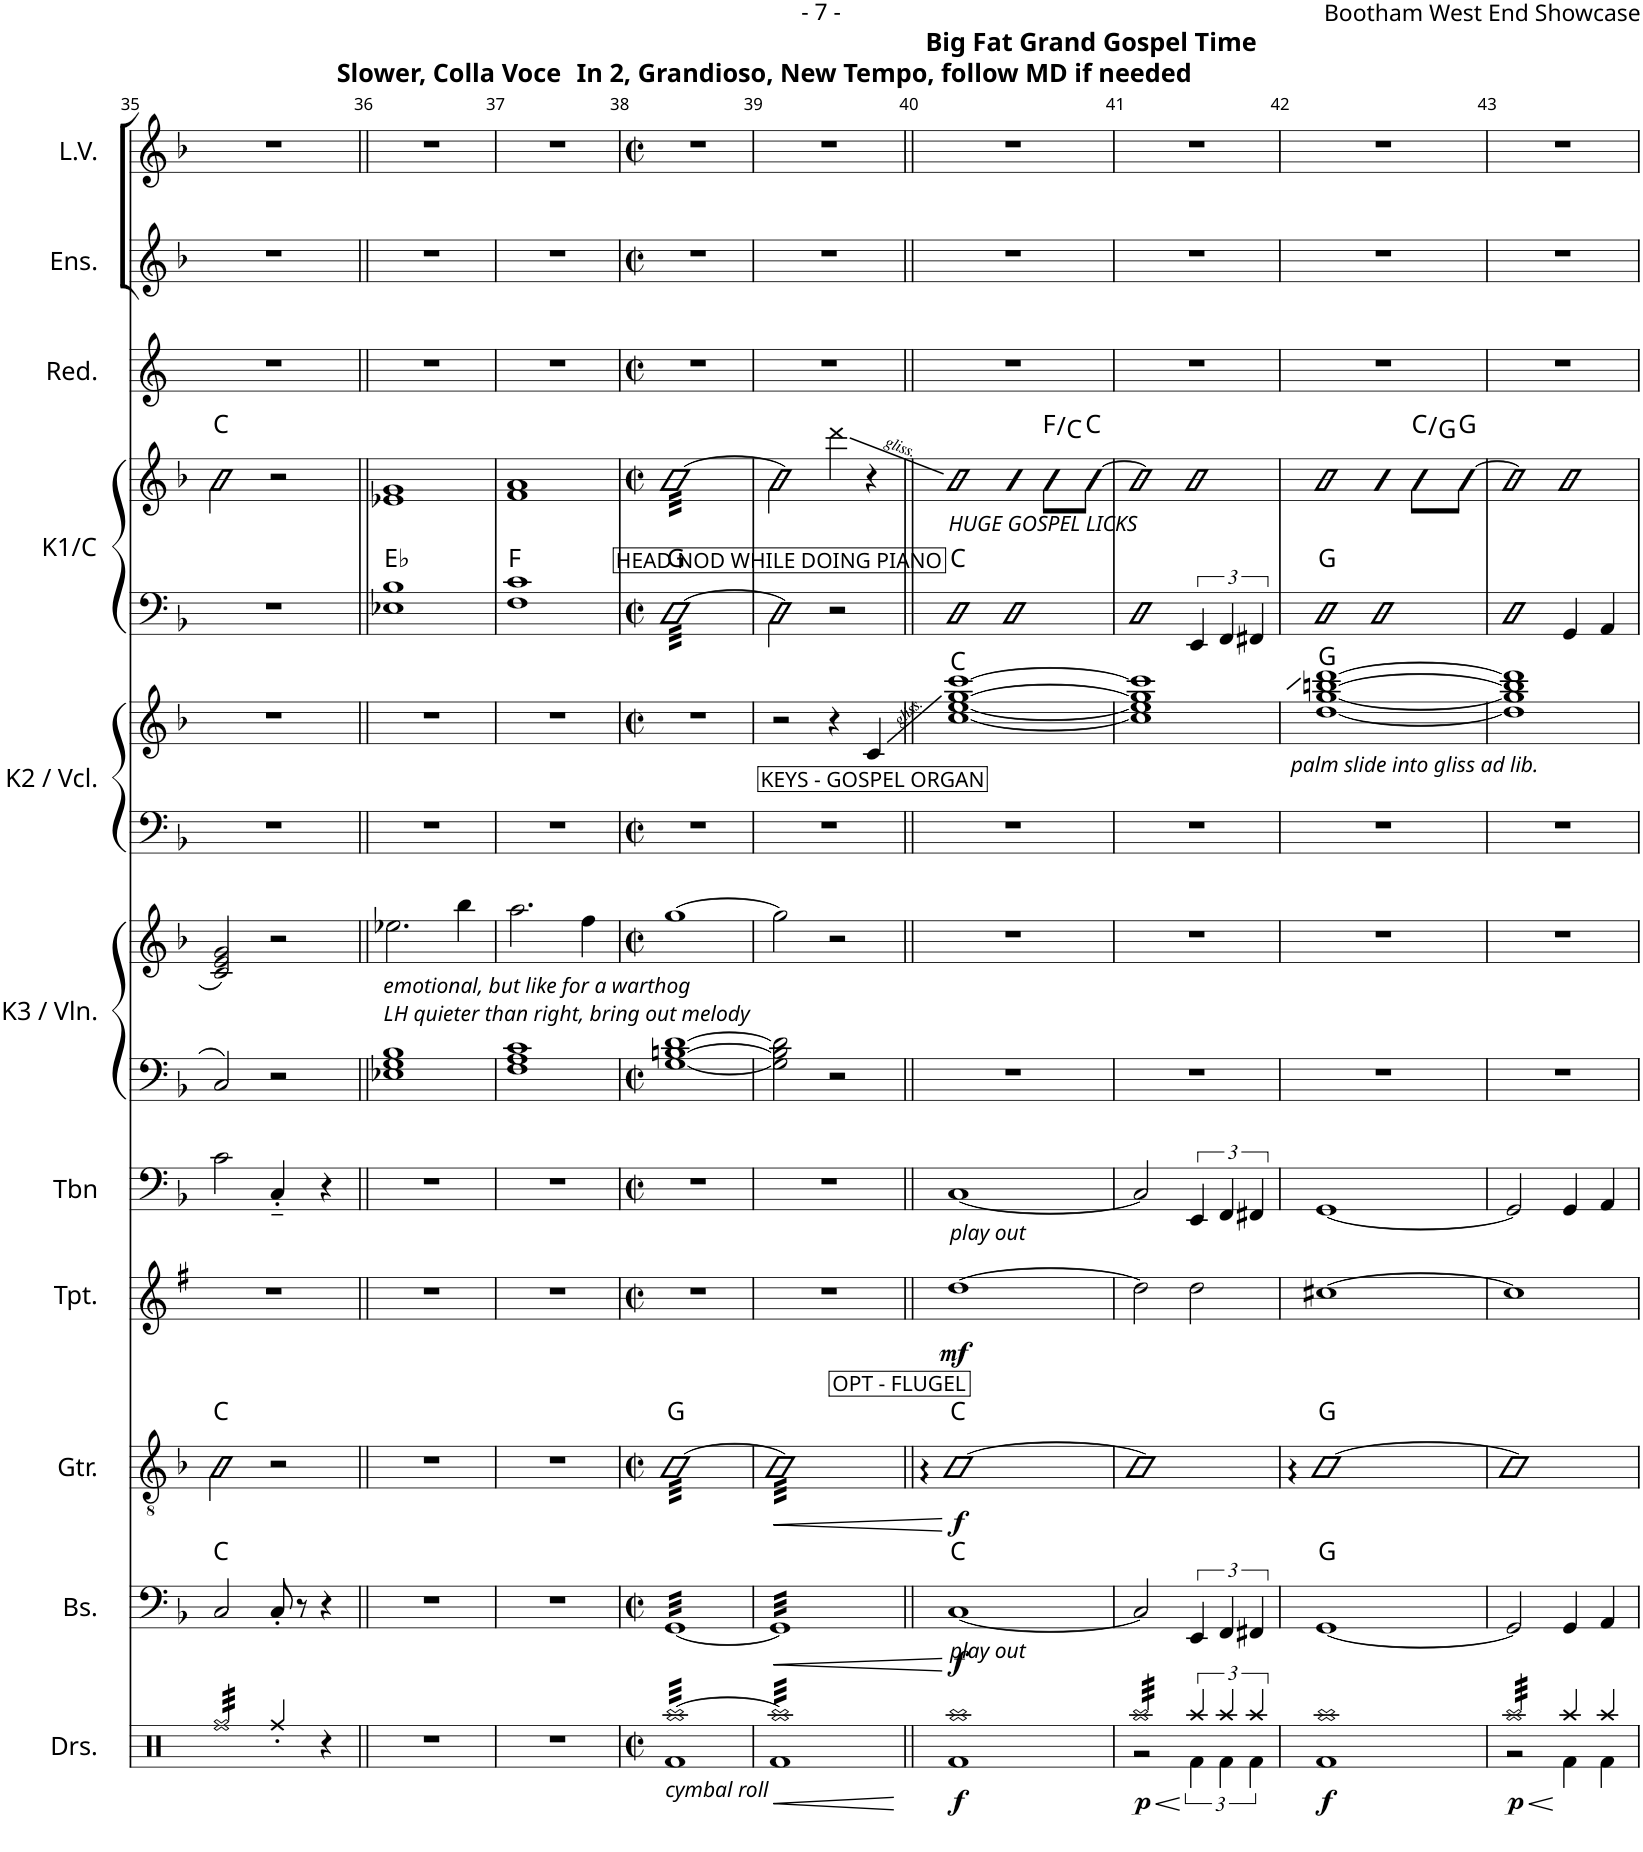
**kern	**dynam	**kern	**dynam	**harte	**kern	**dynam	**harte	**kern	**dynam	**kern	**kern	**kern	**kern	**kern	**harte	**kern	**kern	**harte	**kern	**kern	**kern
*part11	*part11	*part10	*part10	*part10	*part9	*part9	*part9	*part8	*part8	*part7	*part6	*part6	*part5	*part5	*part5	*part4	*part4	*part4	*part3	*part2	*part1
*staff14	*staff14	*staff13	*staff13	*	*staff12	*staff12	*	*staff11	*staff11	*staff10	*staff9	*staff8	*staff7	*staff6	*	*staff5	*staff4	*	*staff3	*staff2	*staff1
*I"Drums	*	*I"Bass	*	*	*I"Guitar	*	*	*I"Trumpet	*	*I"Trombone	*I"Keyboard 3 / Violin	*	*I"Keyboard 2 / Cello	*	*	*I"Keys 1 / Cond.	*	*	*I"Reduction	*I"Ensemble	*I"Lead Vocal
*I'Drs.	*	*I'Bs.	*	*	*I'Gtr.	*	*	*I'Tpt.	*	*I'Tbn	*I'K3 / Vln.	*	*	*	*	*I'K1/C	*	*	*I'Red.	*I'Ens.	*I'L.V.
!!LO:PB:g=z
*clefX	*	*clefF4	*	*	*clefGv2	*	*	*clefG2	*	*clefF4	*clefF4	*clefG2	*clefF4	*clefG2	*	*clefF4	*clefG2	*	*clefG2	*clefG2	*clefG2
*	*	*ITrd7c12	*	*	*	*	*	*ITrd1c2	*	*	*	*	*	*	*	*	*	*	*	*	*
*k[]	*	*k[b-]	*	*	*k[b-]	*	*	*k[f#]	*	*k[b-]	*k[b-]	*k[b-]	*k[b-]	*k[b-]	*	*k[b-]	*k[b-]	*	*k[]	*k[b-]	*k[b-]
*M4/4	*	*M4/4	*	*	*M4/4	*	*	*M4/4	*	*M4/4	*M4/4	*M4/4	*M4/4	*M4/4	*	*M4/4	*M4/4	*	*M4/4	*M4/4	*M4/4
=35	=35	=35	=35	=35	=35	=35	=35	=35	=35	=35	=35	=35	=35	=35	=35	=35	=35	=35	=35	=35	=35
*tremolo	*	*	*	*	*	*	*	*	*	*	*	*	*	*	*	*	*	*	*	*	*
32Rff/LLL	.	2C/	.	C:maj	2B-\	.	C:maj	1r	.	2c\	2C/	2c/ 2e/ 2g/	1r	1r	.	1r	2b-\	C:maj	1r	1r	1r
32Rff/	.	.	.	.	.	.	.	.	.	.	.	.	.	.	.	.	.	.	.	.	.
32Rff/	.	.	.	.	.	.	.	.	.	.	.	.	.	.	.	.	.	.	.	.	.
32Rff/	.	.	.	.	.	.	.	.	.	.	.	.	.	.	.	.	.	.	.	.	.
32Rff/	.	.	.	.	.	.	.	.	.	.	.	.	.	.	.	.	.	.	.	.	.
32Rff/	.	.	.	.	.	.	.	.	.	.	.	.	.	.	.	.	.	.	.	.	.
32Rff/	.	.	.	.	.	.	.	.	.	.	.	.	.	.	.	.	.	.	.	.	.
32Rff/	.	.	.	.	.	.	.	.	.	.	.	.	.	.	.	.	.	.	.	.	.
32Rff/	.	.	.	.	.	.	.	.	.	.	.	.	.	.	.	.	.	.	.	.	.
32Rff/	.	.	.	.	.	.	.	.	.	.	.	.	.	.	.	.	.	.	.	.	.
32Rff/	.	.	.	.	.	.	.	.	.	.	.	.	.	.	.	.	.	.	.	.	.
32Rff/	.	.	.	.	.	.	.	.	.	.	.	.	.	.	.	.	.	.	.	.	.
32Rff/	.	.	.	.	.	.	.	.	.	.	.	.	.	.	.	.	.	.	.	.	.
32Rff/	.	.	.	.	.	.	.	.	.	.	.	.	.	.	.	.	.	.	.	.	.
32Rff/	.	.	.	.	.	.	.	.	.	.	.	.	.	.	.	.	.	.	.	.	.
32Rff/JJJ	.	.	.	.	.	.	.	.	.	.	.	.	.	.	.	.	.	.	.	.	.
*Xtremolo	*	*	*	*	*	*	*	*	*	*	*	*	*	*	*	*	*	*	*	*	*
4Rff'/	.	8C'/	.	.	2r	.	.	.	.	4C'~/	2r	2r	.	.	.	.	2r	.	.	.	.
.	.	8r	.	.	.	.	.	.	.	.	.	.	.	.	.	.	.	.	.	.	.
4r	.	4r	.	.	.	.	.	.	.	4r	.	.	.	.	.	.	.	.	.	.	.
=36||	=36||	=36||	=36||	=36||	=36||	=36||	=36||	=36||	=36||	=36||	=36||	=36||	=36||	=36||	=36||	=36||	=36||	=36||	=36||	=36||	=36||
!	!	!	!	!	!	!	!	!	!	!	!	!	!	!	!	!	!	!	!	!	!LO:TX:a:B:t=Slower, Colla Voce
!	!	!	!	!	!	!	!	!	!	!	!	!LO:TX:b:i:t=emotional, but like for a warthog	!	!	!	!	!	!	!	!	!
!	!	!	!	!	!	!	!	!	!	!	!	!LO:TX:b:t=LH quieter than right, bring out melody	!	!	!	!	!	!	!	!	!
1r	.	1r	.	.	1r	.	.	1r	.	1r	1E-X 1G 1B-	2.ee-X\	1r	1r	.	1E-X 1B-	1e-X 1g	Eb:maj	1r	1r	1r
.	.	.	.	.	.	.	.	.	.	.	.	4bb-\	.	.	.	.	.	.	.	.	.
=37	=37	=37	=37	=37	=37	=37	=37	=37	=37	=37	=37	=37	=37	=37	=37	=37	=37	=37	=37	=37	=37
1r	.	1r	.	.	1r	.	.	1r	.	1r	1F 1A 1c	2.aa\	1r	1r	.	1F 1c	1f 1a	F:maj	1r	1r	1r
.	.	.	.	.	.	.	.	.	.	.	.	4ff\	.	.	.	.	.	.	.	.	.
=38	=38	=38	=38	=38	=38	=38	=38	=38	=38	=38	=38	=38	=38	=38	=38	=38	=38	=38	=38	=38	=38
*M2/2	*	*M2/2	*	*	*M2/2	*	*	*M2/2	*	*M2/2	*M2/2	*M2/2	*M2/2	*M2/2	*	*M2/2	*M2/2	*	*M2/2	*M2/2	*M2/2
*met(c|)	*	*met(c|)	*	*	*met(c|)	*	*	*met(c|)	*	*met(c|)	*met(c|)	*met(c|)	*met(c|)	*met(c|)	*	*met(c|)	*met(c|)	*	*met(c|)	*met(c|)	*met(c|)
*^	*	*	*	*	*	*	*	*	*	*	*	*	*	*	*	*	*	*	*	*	*
!	!	!	!	!	!	!	!	!	!	!	!	!	!	!	!	!	!	!	!	!	!	!LO:TX:a:B:t=In 2, Grandioso, New Tempo, follow MD if needed
!	!	!	!	!	!	!	!	!	!	!	!	!	!	!	!	!	!LO:TX:a:t=HEAD NOD WHILE DOING PIANO	!	!	!	!	!
!LO:TX:b:i:t=cymbal roll	!	!	!	!	!	!	!	!	!	!	!	!	!	!	!	!	!	!	!	!	!	!
*tremolo	*	*	*	*	*	*	*	*	*	*	*	*	*	*	*	*	*	*	*	*	*	*
*	*	*	*tremolo	*	*	*	*	*	*	*	*	*	*	*	*	*	*	*	*	*	*	*
*	*	*	*	*	*	*tremolo	*	*	*	*	*	*	*	*	*	*	*	*	*	*	*	*
*	*	*	*	*	*	*	*	*	*	*	*	*	*	*	*	*	*tremolo	*	*	*	*	*
*	*	*	*	*	*	*	*	*	*	*	*	*	*	*	*	*	*	*tremolo	*	*	*	*
[32RaaLLL	1Rf	.	[32GGLLL	.	.	[32B-LLL	.	G:maj	1r	.	1r	[1G [1Bn [1d	[1gg	1r	1r	.	[32DLLL	[32b-LLL	G:maj	1r	1r	1r
32Raa	.	.	32GG	.	.	32B-	.	.	.	.	.	.	.	.	.	.	32D	32b-	.	.	.	.
32Raa	.	.	32GG	.	.	32B-	.	.	.	.	.	.	.	.	.	.	32D	32b-	.	.	.	.
32Raa	.	.	32GG	.	.	32B-	.	.	.	.	.	.	.	.	.	.	32D	32b-	.	.	.	.
32Raa	.	.	32GG	.	.	32B-	.	.	.	.	.	.	.	.	.	.	32D	32b-	.	.	.	.
32Raa	.	.	32GG	.	.	32B-	.	.	.	.	.	.	.	.	.	.	32D	32b-	.	.	.	.
32Raa	.	.	32GG	.	.	32B-	.	.	.	.	.	.	.	.	.	.	32D	32b-	.	.	.	.
32Raa	.	.	32GG	.	.	32B-	.	.	.	.	.	.	.	.	.	.	32D	32b-	.	.	.	.
32Raa	.	.	32GG	.	.	32B-	.	.	.	.	.	.	.	.	.	.	32D	32b-	.	.	.	.
32Raa	.	.	32GG	.	.	32B-	.	.	.	.	.	.	.	.	.	.	32D	32b-	.	.	.	.
32Raa	.	.	32GG	.	.	32B-	.	.	.	.	.	.	.	.	.	.	32D	32b-	.	.	.	.
32Raa	.	.	32GG	.	.	32B-	.	.	.	.	.	.	.	.	.	.	32D	32b-	.	.	.	.
32Raa	.	.	32GG	.	.	32B-	.	.	.	.	.	.	.	.	.	.	32D	32b-	.	.	.	.
32Raa	.	.	32GG	.	.	32B-	.	.	.	.	.	.	.	.	.	.	32D	32b-	.	.	.	.
32Raa	.	.	32GG	.	.	32B-	.	.	.	.	.	.	.	.	.	.	32D	32b-	.	.	.	.
32Raa	.	.	32GG	.	.	32B-	.	.	.	.	.	.	.	.	.	.	32D	32b-	.	.	.	.
32Raa	.	.	32GG	.	.	32B-	.	.	.	.	.	.	.	.	.	.	32D	32b-	.	.	.	.
32Raa	.	.	32GG	.	.	32B-	.	.	.	.	.	.	.	.	.	.	32D	32b-	.	.	.	.
32Raa	.	.	32GG	.	.	32B-	.	.	.	.	.	.	.	.	.	.	32D	32b-	.	.	.	.
32Raa	.	.	32GG	.	.	32B-	.	.	.	.	.	.	.	.	.	.	32D	32b-	.	.	.	.
32Raa	.	.	32GG	.	.	32B-	.	.	.	.	.	.	.	.	.	.	32D	32b-	.	.	.	.
32Raa	.	.	32GG	.	.	32B-	.	.	.	.	.	.	.	.	.	.	32D	32b-	.	.	.	.
32Raa	.	.	32GG	.	.	32B-	.	.	.	.	.	.	.	.	.	.	32D	32b-	.	.	.	.
32Raa	.	.	32GG	.	.	32B-	.	.	.	.	.	.	.	.	.	.	32D	32b-	.	.	.	.
32Raa	.	.	32GG	.	.	32B-	.	.	.	.	.	.	.	.	.	.	32D	32b-	.	.	.	.
32Raa	.	.	32GG	.	.	32B-	.	.	.	.	.	.	.	.	.	.	32D	32b-	.	.	.	.
32Raa	.	.	32GG	.	.	32B-	.	.	.	.	.	.	.	.	.	.	32D	32b-	.	.	.	.
32Raa	.	.	32GG	.	.	32B-	.	.	.	.	.	.	.	.	.	.	32D	32b-	.	.	.	.
32Raa	.	.	32GG	.	.	32B-	.	.	.	.	.	.	.	.	.	.	32D	32b-	.	.	.	.
32Raa	.	.	32GG	.	.	32B-	.	.	.	.	.	.	.	.	.	.	32D	32b-	.	.	.	.
32Raa	.	.	32GG	.	.	32B-	.	.	.	.	.	.	.	.	.	.	32D	32b-	.	.	.	.
32RaaJJJ	.	.	32GGJJJ	.	.	32B-JJJ	.	.	.	.	.	.	.	.	.	.	32DJJJ	32b-JJJ	.	.	.	.
*	*	*	*	*	*	*	*	*	*	*	*	*	*	*	*	*	*	*Xtremolo	*	*	*	*
*	*	*	*	*	*	*	*	*	*	*	*	*	*	*	*	*	*Xtremolo	*	*	*	*	*
=39	=39	=39	=39	=39	=39	=39	=39	=39	=39	=39	=39	=39	=39	=39	=39	=39	=39	=39	=39	=39	=39	=39
!	!	!	!	!	!	!	!	!	!	!	!	!	!	!LO:TX:a:t=KEYS - GOSPEL ORGAN	!	!	!	!	!	!	!	!
!	!	!LO:HP:b	!	!LO:HP:b	!	!	!LO:HP:b	!	!	!	!	!	!	!	!	!	!	!	!	!	!	!
32Raa]LLL	1Rf	<	32GG]LLL	<	.	32B-]LLL	<	.	1r	.	1r	2G\] 2B\] 2d\]	2gg\]	1r	2r	.	2D\]	2b-\]	.	1r	1r	1r
32Raa	.	.	32GG	.	.	32B-	.	.	.	.	.	.	.	.	.	.	.	.	.	.	.	.
32Raa	.	.	32GG	.	.	32B-	.	.	.	.	.	.	.	.	.	.	.	.	.	.	.	.
32Raa	.	.	32GG	.	.	32B-	.	.	.	.	.	.	.	.	.	.	.	.	.	.	.	.
32Raa	.	.	32GG	.	.	32B-	.	.	.	.	.	.	.	.	.	.	.	.	.	.	.	.
32Raa	.	.	32GG	.	.	32B-	.	.	.	.	.	.	.	.	.	.	.	.	.	.	.	.
32Raa	.	.	32GG	.	.	32B-	.	.	.	.	.	.	.	.	.	.	.	.	.	.	.	.
32Raa	.	.	32GG	.	.	32B-	.	.	.	.	.	.	.	.	.	.	.	.	.	.	.	.
32Raa	.	.	32GG	.	.	32B-	.	.	.	.	.	.	.	.	.	.	.	.	.	.	.	.
32Raa	.	.	32GG	.	.	32B-	.	.	.	.	.	.	.	.	.	.	.	.	.	.	.	.
32Raa	.	.	32GG	.	.	32B-	.	.	.	.	.	.	.	.	.	.	.	.	.	.	.	.
32Raa	.	.	32GG	.	.	32B-	.	.	.	.	.	.	.	.	.	.	.	.	.	.	.	.
32Raa	.	.	32GG	.	.	32B-	.	.	.	.	.	.	.	.	.	.	.	.	.	.	.	.
32Raa	.	.	32GG	.	.	32B-	.	.	.	.	.	.	.	.	.	.	.	.	.	.	.	.
32Raa	.	.	32GG	.	.	32B-	.	.	.	.	.	.	.	.	.	.	.	.	.	.	.	.
32Raa	.	.	32GG	.	.	32B-	.	.	.	.	.	.	.	.	.	.	.	.	.	.	.	.
32Raa	.	.	32GG	.	.	32B-	.	.	.	.	.	2r	2r	.	4r	.	2r	4ddd\	.	.	.	.
32Raa	.	.	32GG	.	.	32B-	.	.	.	.	.	.	.	.	.	.	.	.	.	.	.	.
32Raa	.	.	32GG	.	.	32B-	.	.	.	.	.	.	.	.	.	.	.	.	.	.	.	.
32Raa	.	.	32GG	.	.	32B-	.	.	.	.	.	.	.	.	.	.	.	.	.	.	.	.
32Raa	.	.	32GG	.	.	32B-	.	.	.	.	.	.	.	.	.	.	.	.	.	.	.	.
32Raa	.	.	32GG	.	.	32B-	.	.	.	.	.	.	.	.	.	.	.	.	.	.	.	.
32Raa	.	.	32GG	.	.	32B-	.	.	.	.	.	.	.	.	.	.	.	.	.	.	.	.
32Raa	.	.	32GG	.	.	32B-	.	.	.	.	.	.	.	.	.	.	.	.	.	.	.	.
32Raa	.	.	32GG	.	.	32B-	.	.	.	.	.	.	.	.	4c/	.	.	4r	.	.	.	.
32Raa	.	.	32GG	.	.	32B-	.	.	.	.	.	.	.	.	.	.	.	.	.	.	.	.
32Raa	.	.	32GG	.	.	32B-	.	.	.	.	.	.	.	.	.	.	.	.	.	.	.	.
32Raa	.	.	32GG	.	.	32B-	.	.	.	.	.	.	.	.	.	.	.	.	.	.	.	.
32Raa	.	.	32GG	.	.	32B-	.	.	.	.	.	.	.	.	.	.	.	.	.	.	.	.
32Raa	.	.	32GG	.	.	32B-	.	.	.	.	.	.	.	.	.	.	.	.	.	.	.	.
32Raa	.	.	32GG	.	.	32B-	.	.	.	.	.	.	.	.	.	.	.	.	.	.	.	.
32RaaJJJ	.	.	32GGJJJ	.	.	32B-JJJ	.	.	.	.	.	.	.	.	.	.	.	.	.	.	.	.
*	*	*	*	*	*	*Xtremolo	*	*	*	*	*	*	*	*	*	*	*	*	*	*	*	*
*	*	*	*Xtremolo	*	*	*	*	*	*	*	*	*	*	*	*	*	*	*	*	*	*	*
*Xtremolo	*	*	*	*	*	*	*	*	*	*	*	*	*	*	*	*	*	*	*	*	*	*
*v	*v	*	*	*	*	*	*	*	*	*	*	*	*	*	*	*	*	*	*	*	*	*
.	[	.	[	.	.	[	.	.	.	.	.	.	.	.	.	.	.	.	.	.	.
=40||	=40||	=40||	=40||	=40||	=40||	=40||	=40||	=40||	=40||	=40||	=40||	=40||	=40||	=40||	=40||	=40||	=40||	=40||	=40||	=40||	=40||
*^	*	*	*	*	*	*	*	*	*	*	*	*	*	*	*	*	*	*	*	*	*
!	!	!	!	!	!	!	!	!	!	!	!	!	!	!	!	!	!	!	!	!	!	!LO:TX:a:B:t=Big Fat Grand Gospel Time
!	!	!	!	!	!	!	!	!	!	!	!	!	!	!	!	!	!	!LO:TX:b:i:t=HUGE GOSPEL LICKS	!	!	!	!
!	!	!	!	!	!	!	!	!	!	!	!LO:TX:b:i:t=play out	!	!	!	!	!	!	!	!	!	!	!
!	!	!	!	!	!	!	!	!	!LO:TX:b:t=OPT - FLUGEL	!	!	!	!	!	!	!	!	!	!	!	!	!
!	!	!	!LO:TX:b:i:t=play out	!	!	!	!	!	!	!	!	!	!	!	!	!	!	!	!	!	!	!
!	!	!LO:DY:b	!	!LO:DY:b	!	!	!LO:DY:b	!	!	!LO:DY:b	!	!	!	!	!	!	!	!	!	!	!	!
1Raa	1Rf	f	[1C	f	C:maj	[1B-	f	C:maj	[1dd	mf	[1C	1r	1r	1r	[1cc [1ee [1gg [1ccc	C:maj	2D	2b-	C:maj	1r	1r	1r
.	.	.	.	.	.	.	.	.	.	.	.	.	.	.	.	.	2D	4b-	.	.	.	.
.	.	.	.	.	.	.	.	.	.	.	.	.	.	.	.	.	.	8b-\L	F:maj/5	.	.	.
.	.	.	.	.	.	.	.	.	.	.	.	.	.	.	.	.	.	[8b-\J	C:maj	.	.	.
=41	=41	=41	=41	=41	=41	=41	=41	=41	=41	=41	=41	=41	=41	=41	=41	=41	=41	=41	=41	=41	=41	=41
!	!	!LO:HP:b	!	!	!	!	!	!	!	!	!	!	!	!	!	!	!	!	!	!	!	!
!	!	!LO:DY:n=1:b	!	!	!	!	!	!	!	!	!	!	!	!	!	!	!	!	!	!	!	!
*tremolo	*	*	*	*	*	*	*	*	*	*	*	*	*	*	*	*	*	*	*	*	*	*
32Raa/LLL	2r	< p	2C/]	.	.	1B-]	.	.	2dd\]	.	2C/]	1r	1r	1r	1cc] 1ee] 1gg] 1ccc]	.	2D	2b-]	.	1r	1r	1r
32Raa/	.	.	.	.	.	.	.	.	.	.	.	.	.	.	.	.	.	.	.	.	.	.
32Raa/	.	.	.	.	.	.	.	.	.	.	.	.	.	.	.	.	.	.	.	.	.	.
32Raa/	.	.	.	.	.	.	.	.	.	.	.	.	.	.	.	.	.	.	.	.	.	.
32Raa/	.	.	.	.	.	.	.	.	.	.	.	.	.	.	.	.	.	.	.	.	.	.
32Raa/	.	.	.	.	.	.	.	.	.	.	.	.	.	.	.	.	.	.	.	.	.	.
32Raa/	.	.	.	.	.	.	.	.	.	.	.	.	.	.	.	.	.	.	.	.	.	.
32Raa/	.	.	.	.	.	.	.	.	.	.	.	.	.	.	.	.	.	.	.	.	.	.
32Raa/	.	.	.	.	.	.	.	.	.	.	.	.	.	.	.	.	.	.	.	.	.	.
32Raa/	.	.	.	.	.	.	.	.	.	.	.	.	.	.	.	.	.	.	.	.	.	.
32Raa/	.	.	.	.	.	.	.	.	.	.	.	.	.	.	.	.	.	.	.	.	.	.
32Raa/	.	.	.	.	.	.	.	.	.	.	.	.	.	.	.	.	.	.	.	.	.	.
32Raa/	.	.	.	.	.	.	.	.	.	.	.	.	.	.	.	.	.	.	.	.	.	.
32Raa/	.	.	.	.	.	.	.	.	.	.	.	.	.	.	.	.	.	.	.	.	.	.
32Raa/	.	.	.	.	.	.	.	.	.	.	.	.	.	.	.	.	.	.	.	.	.	.
32Raa/JJJ	.	.	.	.	.	.	.	.	.	.	.	.	.	.	.	.	.	.	.	.	.	.
*Xtremolo	*	*	*	*	*	*	*	*	*	*	*	*	*	*	*	*	*	*	*	*	*	*
6Raa/	6Rf\	[	6EE/	.	.	.	.	.	2dd\	.	6EE/	.	.	.	.	.	6EE/	2b-	.	.	.	.
6Raa/	6Rf\	.	6FF/	.	.	.	.	.	.	.	6FF/	.	.	.	.	.	6FF/	.	.	.	.	.
6Raa/	6Rf\	.	6FF#X/	.	.	.	.	.	.	.	6FF#X/	.	.	.	.	.	6FF#X/	.	.	.	.	.
=42	=42	=42	=42	=42	=42	=42	=42	=42	=42	=42	=42	=42	=42	=42	=42	=42	=42	=42	=42	=42	=42	=42
!	!	!	!	!	!	!	!	!	!	!	!	!	!	!	!LO:TX:b:i:t=palm slide into gliss ad lib.	!	!	!	!	!	!	!
!	!	!LO:DY:b	!	!	!	!	!	!	!	!	!	!	!	!	!	!	!	!	!	!	!	!
1Raa	1Rf	f	[1GG	.	G:maj	[1B-	.	G:maj	[1cc#X	.	[1GG	1r	1r	1r	[1dd [1gg [1bbn [1ddd	G:maj	2D	2b-	G:maj	1r	1r	1r
.	.	.	.	.	.	.	.	.	.	.	.	.	.	.	.	.	2D	4b-	.	.	.	.
.	.	.	.	.	.	.	.	.	.	.	.	.	.	.	.	.	.	8b-\L	C:maj/5	.	.	.
.	.	.	.	.	.	.	.	.	.	.	.	.	.	.	.	.	.	[8b-\J	G:maj	.	.	.
=43	=43	=43	=43	=43	=43	=43	=43	=43	=43	=43	=43	=43	=43	=43	=43	=43	=43	=43	=43	=43	=43	=43
!	!	!LO:HP:b	!	!	!	!	!	!	!	!	!	!	!	!	!	!	!	!	!	!	!	!
!	!	!LO:DY:n=1:b	!	!	!	!	!	!	!	!	!	!	!	!	!	!	!	!	!	!	!	!
*tremolo	*	*	*	*	*	*	*	*	*	*	*	*	*	*	*	*	*	*	*	*	*	*
32Raa/LLL	2r	< p	2GG/]	.	.	1B-]	.	.	1cc#]	.	2GG/]	1r	1r	1r	1dd] 1gg] 1bb] 1ddd]	.	2D	2b-]	.	1r	1r	1r
32Raa/	.	.	.	.	.	.	.	.	.	.	.	.	.	.	.	.	.	.	.	.	.	.
32Raa/	.	.	.	.	.	.	.	.	.	.	.	.	.	.	.	.	.	.	.	.	.	.
32Raa/	.	.	.	.	.	.	.	.	.	.	.	.	.	.	.	.	.	.	.	.	.	.
32Raa/	.	.	.	.	.	.	.	.	.	.	.	.	.	.	.	.	.	.	.	.	.	.
32Raa/	.	.	.	.	.	.	.	.	.	.	.	.	.	.	.	.	.	.	.	.	.	.
32Raa/	.	.	.	.	.	.	.	.	.	.	.	.	.	.	.	.	.	.	.	.	.	.
32Raa/	.	.	.	.	.	.	.	.	.	.	.	.	.	.	.	.	.	.	.	.	.	.
32Raa/	.	.	.	.	.	.	.	.	.	.	.	.	.	.	.	.	.	.	.	.	.	.
32Raa/	.	.	.	.	.	.	.	.	.	.	.	.	.	.	.	.	.	.	.	.	.	.
32Raa/	.	.	.	.	.	.	.	.	.	.	.	.	.	.	.	.	.	.	.	.	.	.
32Raa/	.	.	.	.	.	.	.	.	.	.	.	.	.	.	.	.	.	.	.	.	.	.
32Raa/	.	.	.	.	.	.	.	.	.	.	.	.	.	.	.	.	.	.	.	.	.	.
32Raa/	.	.	.	.	.	.	.	.	.	.	.	.	.	.	.	.	.	.	.	.	.	.
32Raa/	.	.	.	.	.	.	.	.	.	.	.	.	.	.	.	.	.	.	.	.	.	.
32Raa/JJJ	.	.	.	.	.	.	.	.	.	.	.	.	.	.	.	.	.	.	.	.	.	.
*Xtremolo	*	*	*	*	*	*	*	*	*	*	*	*	*	*	*	*	*	*	*	*	*	*
4Raa/	4Rf\	[	4GG/	.	.	.	.	.	.	.	4GG/	.	.	.	.	.	4GG/	2b-	.	.	.	.
4Raa/	4Rf\	.	4AA/	.	.	.	.	.	.	.	4AA/	.	.	.	.	.	4AA/	.	.	.	.	.
*v	*v	*	*	*	*	*	*	*	*	*	*	*	*	*	*	*	*	*	*	*	*	*
=	=	=	=	=	=	=	=	=	=	=	=	=	=	=	=	=	=	=	=	=	=
*-	*-	*-	*-	*-	*-	*-	*-	*-	*-	*-	*-	*-	*-	*-	*-	*-	*-	*-	*-	*-	*-
